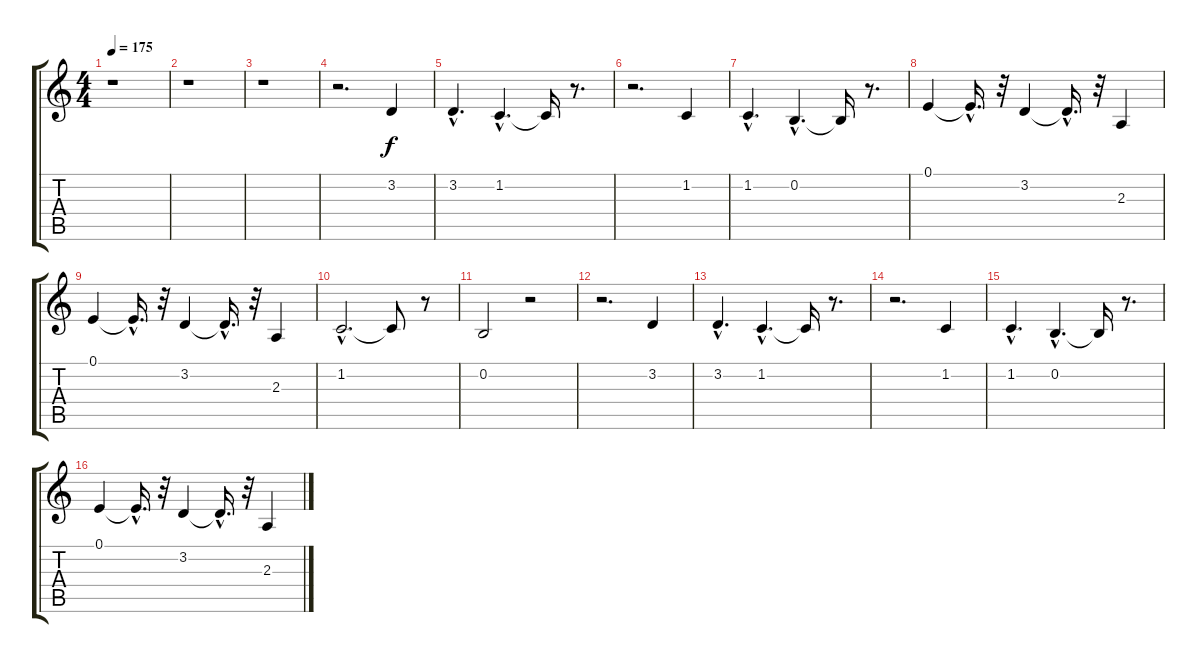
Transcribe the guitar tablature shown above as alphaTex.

\track "" {instrument trombone}
\staff {score tabs}
\tuning (E4 B3 G3 D3 A2 E2) {hide}
\ts (4 4)
\tempo 175
\clef g2
\ks c
r.1{dy f} |
r.1 |
r.1 |
r.2{d} 3.2.4{volume 7} |
3.2{hac}.4{d} 1.2{hac}.4{d} 1.2{t}.16 r.8{d} |
r.2{d} 1.2.4 |
1.2{hac}.4{d} 0.2{hac}.4{d} 0.2{t}.16 r.8{d} |
0.1.4 0.1{hac t}.16{d} r.32 3.2.4 3.2{hac t}.16{d} r.32 2.3.4 |
0.1.4 0.1{hac t}.16{d} r.32 3.2.4 3.2{hac t}.16{d} r.32 2.3.4 |
1.2{hac}.2{d} 1.2{t}.8 r.8 |
0.2.2 r.2 |
r.2{d} 3.2.4 |
3.2{hac}.4{d} 1.2{hac}.4{d} 1.2{t}.16 r.8{d} |
r.2{d} 1.2.4 |
1.2{hac}.4{d} 0.2{hac}.4{d} 0.2{t}.16 r.8{d} |
0.1.4 0.1{hac t}.16{d} r.32 3.2.4 3.2{hac t}.16{d} r.32 2.3.4
